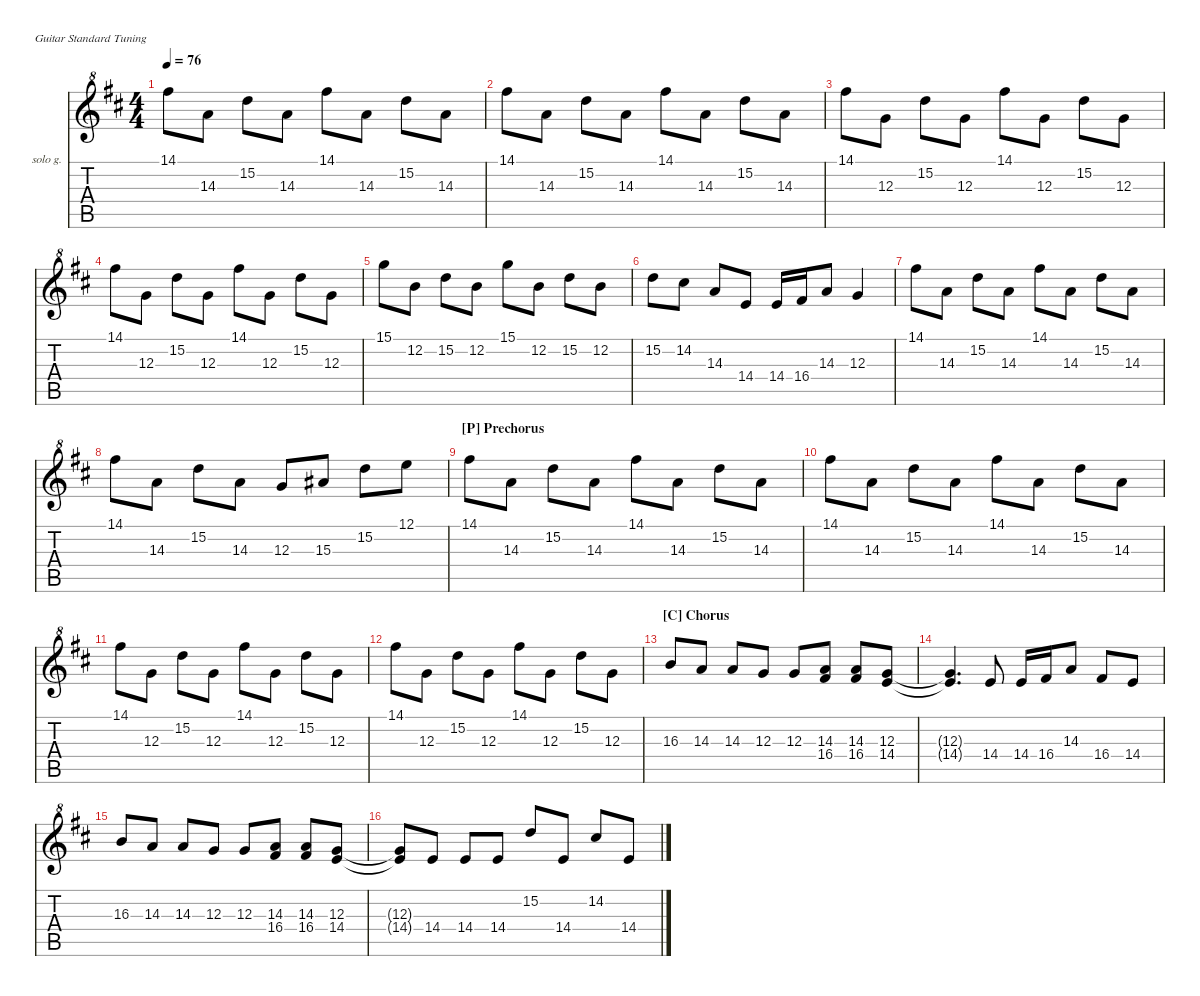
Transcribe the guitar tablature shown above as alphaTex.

\defaultSystemsLayout 4
\hideDynamics
\bracketExtendMode nobrackets
\firstSystemTrackNameOrientation horizontal
\otherSystemsTrackNameOrientation horizontal
\track ("solo guitar" "solo g.") {mute instrument electricguitarclean}
\staff {score tabs}
\tuning (E4 B3 G3 D3 A2 E2)
\ts (4 4)
\tempo 76
\clef g2
\ottava 8va
\ks d
14.1{acc #}.8{dy mf beam Down} 14.3{acc forcenatural}.8{beam Down} 15.2{acc forcenatural}.8{beam Down} 14.3{acc forcenatural}.8{beam Down} 14.1{acc #}.8{beam Down} 14.3{acc forcenatural}.8{beam Down} 15.2{acc forcenatural}.8{beam Down} 14.3{acc forcenatural}.8{beam Down} |
14.1{acc #}.8{beam Down} 14.3{acc forcenatural}.8{beam Down} 15.2{acc forcenatural}.8{beam Down} 14.3{acc forcenatural}.8{beam Down} 14.1{acc #}.8{beam Down} 14.3{acc forcenatural}.8{beam Down} 15.2{acc forcenatural}.8{beam Down} 14.3{acc forcenatural}.8{beam Down} |
14.1{acc #}.8{beam Down} 12.3{acc forcenatural}.8{beam Down} 15.2{acc forcenatural}.8{beam Down} 12.3{acc forcenatural}.8{beam Down} 14.1{acc #}.8{beam Down} 12.3{acc forcenatural}.8{beam Down} 15.2{acc forcenatural}.8{beam Down} 12.3{acc forcenatural}.8{beam Down} |
14.1{acc #}.8{beam Down} 12.3{acc forcenatural}.8{beam Down} 15.2{acc forcenatural}.8{beam Down} 12.3{acc forcenatural}.8{beam Down} 14.1{acc #}.8{beam Down} 12.3{acc forcenatural}.8{beam Down} 15.2{acc forcenatural}.8{beam Down} 12.3{acc forcenatural}.8{beam Down} |
15.1{acc forcenatural}.8{beam Down} 12.2{acc forcenatural}.8{beam Down} 15.2{acc forcenatural}.8{beam Down} 12.2{acc forcenatural}.8{beam Down} 15.1{acc forcenatural}.8{beam Down} 12.2{acc forcenatural}.8{beam Down} 15.2{acc forcenatural}.8{beam Down} 12.2{acc forcenatural}.8{beam Down} |
15.2{acc forcenatural}.8{beam Down} 14.2{acc #}.8{beam Down} 14.3{acc forcenatural}.8{beam Up} 14.4{acc forcenatural}.8{beam Up} 14.4{acc forcenatural}.16{beam Up} 16.4{acc #}.16{beam Up} 14.3{acc forcenatural}.8{beam Up} 12.3{acc forcenatural}.4{beam Up} |
14.1{acc #}.8{beam Down} 14.3{acc forcenatural}.8{beam Down} 15.2{acc forcenatural}.8{beam Down} 14.3{acc forcenatural}.8{beam Down} 14.1{acc #}.8{beam Down} 14.3{acc forcenatural}.8{beam Down} 15.2{acc forcenatural}.8{beam Down} 14.3{acc forcenatural}.8{beam Down} |
14.1{acc #}.8{beam Down} 14.3{acc forcenatural}.8{beam Down} 15.2{acc forcenatural}.8{beam Down} 14.3{acc forcenatural}.8{beam Down} 12.3{acc forcenatural}.8{beam Up} 15.3{acc #}.8{beam Up} 15.2{acc forcenatural}.8{beam Down} 12.1{acc forcenatural}.8{beam Down} |
\section ("P" "Prechorus")
14.1{acc #}.8{beam Down} 14.3{acc forcenatural}.8{beam Down} 15.2{acc forcenatural}.8{beam Down} 14.3{acc forcenatural}.8{beam Down} 14.1{acc #}.8{beam Down} 14.3{acc forcenatural}.8{beam Down} 15.2{acc forcenatural}.8{beam Down} 14.3{acc forcenatural}.8{beam Down} |
14.1{acc #}.8{beam Down} 14.3{acc forcenatural}.8{beam Down} 15.2{acc forcenatural}.8{beam Down} 14.3{acc forcenatural}.8{beam Down} 14.1{acc #}.8{beam Down} 14.3{acc forcenatural}.8{beam Down} 15.2{acc forcenatural}.8{beam Down} 14.3{acc forcenatural}.8{beam Down} |
14.1{acc #}.8{beam Down} 12.3{acc forcenatural}.8{beam Down} 15.2{acc forcenatural}.8{beam Down} 12.3{acc forcenatural}.8{beam Down} 14.1{acc #}.8{beam Down} 12.3{acc forcenatural}.8{beam Down} 15.2{acc forcenatural}.8{beam Down} 12.3{acc forcenatural}.8{beam Down} |
14.1{acc #}.8{beam Down} 12.3{acc forcenatural}.8{beam Down} 15.2{acc forcenatural}.8{beam Down} 12.3{acc forcenatural}.8{beam Down} 14.1{acc #}.8{beam Down} 12.3{acc forcenatural}.8{beam Down} 15.2{acc forcenatural}.8{beam Down} 12.3{acc forcenatural}.8{beam Down} |
\section ("C" "Chorus")
16.3{acc forcenatural}.8{beam Up} 14.3{acc forcenatural}.8{beam Up} 14.3{acc forcenatural}.8{beam Up} 12.3{acc forcenatural}.8{beam Up} 12.3{acc forcenatural}.8{beam Up} (14.3{acc forcenatural} 16.4{acc #}).8{beam Up} (14.3{acc forcenatural} 16.4{acc #}).8{beam Up} (12.3{acc forcenatural} 14.4{acc forcenatural}).8{beam Up} |
(14.4{t acc forcenatural} 12.3{t acc forcenatural}).4{d beam Up} 14.4{acc forcenatural}.8{beam Up} 14.4{acc forcenatural}.16{beam Up} 16.4{acc #}.16{beam Up} 14.3{acc forcenatural}.8{beam Up} 16.4{acc #}.8{beam Up} 14.4{acc forcenatural}.8{beam Up} |
16.3{acc forcenatural}.8{beam Up} 14.3{acc forcenatural}.8{beam Up} 14.3{acc forcenatural}.8{beam Up} 12.3{acc forcenatural}.8{beam Up} 12.3{acc forcenatural}.8{beam Up} (14.3{acc forcenatural} 16.4{acc #}).8{beam Up} (14.3{acc forcenatural} 16.4{acc #}).8{beam Up} (12.3{acc forcenatural} 14.4{acc forcenatural}).8{beam Up} |
(14.4{t acc forcenatural} 12.3{t acc forcenatural}).8{beam Up} 14.4{acc forcenatural}.8{beam Up} 14.4{acc forcenatural}.8{beam Up} 14.4{acc forcenatural}.8{beam Up} 15.2{acc forcenatural}.8{beam Up} 14.4{acc forcenatural}.8{beam Up} 14.2{acc #}.8{beam Up} 14.4{acc forcenatural}.8{beam Up}
